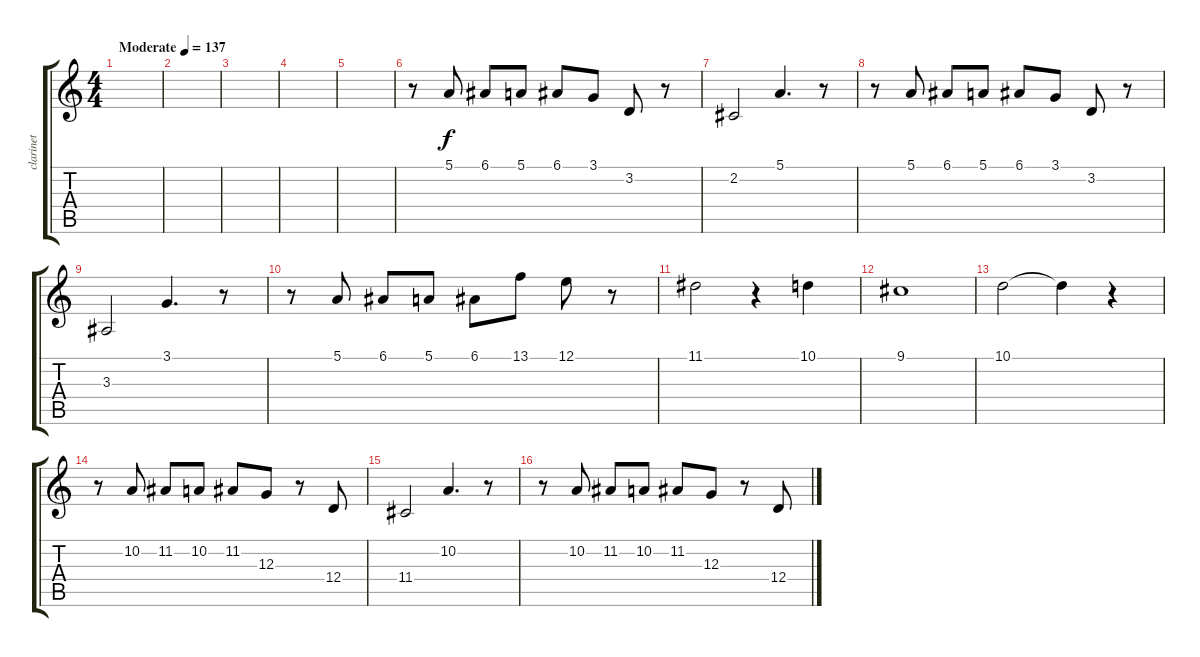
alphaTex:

\track ("clarinet" "clarinet") {instrument clarinet}
\staff {score tabs}
\tuning (E4 B3 G3 D3 A2 E2) {hide}
\ts (4 4)
\tempo (137 "Moderate")
\clef g2
\ks c
|
|
|
|
|
r.8 5.1.8 6.1.8 5.1.8 6.1.8 3.1.8 3.2.8 r.8 |
2.2.2 5.1.4{d} r.8 |
r.8 5.1.8 6.1.8 5.1.8 6.1.8 3.1.8 3.2.8 r.8 |
3.3.2 3.1.4{d} r.8 |
r.8 5.1.8 6.1.8 5.1.8 6.1.8 13.1.8 12.1.8 r.8 |
11.1.2 r.4 10.1.4 |
9.1.1 |
10.1.2 10.1{t}.4 r.4 |
r.8 10.2.8 11.2.8 10.2.8 11.2.8 12.3.8 r.8 12.4.8 |
11.4.2 10.2.4{d} r.8 |
r.8 10.2.8 11.2.8 10.2.8 11.2.8 12.3.8 r.8 12.4.8
